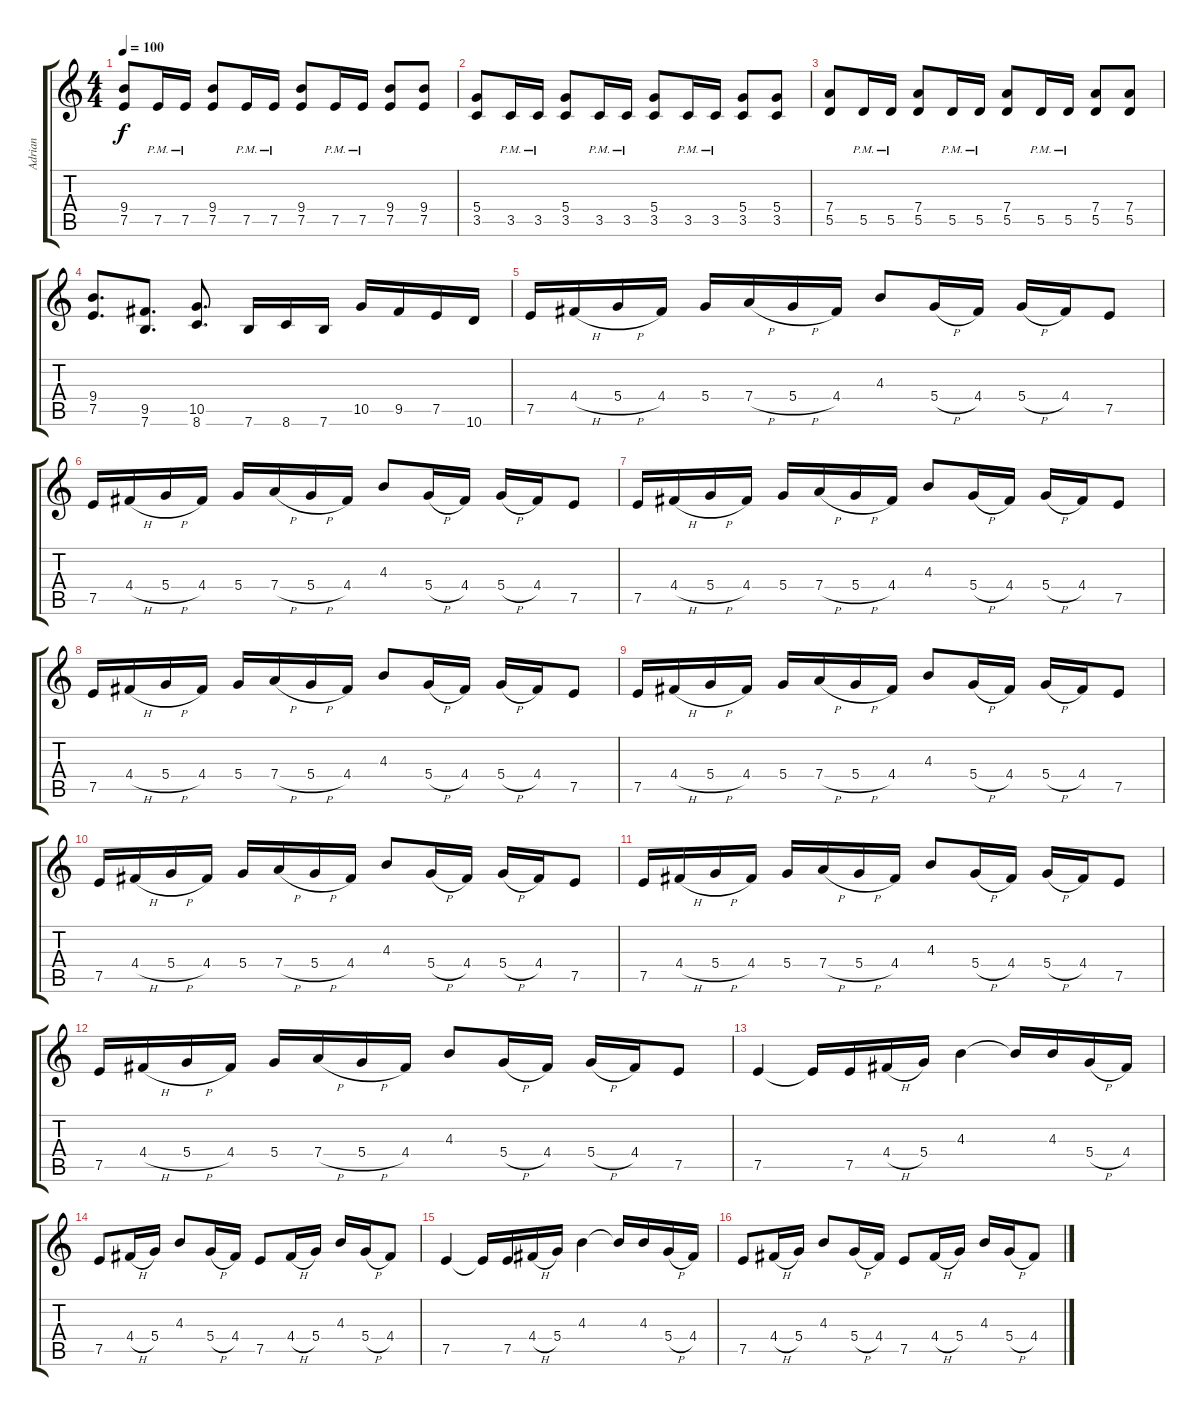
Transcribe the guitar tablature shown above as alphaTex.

\track ("Adrian" "Adrian") {instrument overdrivenguitar}
\staff {score tabs}
\tuning (E4 B3 G3 D3 A2 E2) {hide}
\ts (4 4)
\tempo 100
\clef g2
\ks c
(9.4 7.5).8{dy f} 7.5{pm}.16 7.5{pm}.16 (9.4 7.5).8 7.5{pm}.16 7.5{pm}.16 (9.4 7.5).8 7.5{pm}.16 7.5{pm}.16 (9.4 7.5).8 (9.4 7.5).8 |
(5.4 3.5).8 3.5{pm}.16 3.5{pm}.16 (5.4 3.5).8 3.5{pm}.16 3.5{pm}.16 (5.4 3.5).8 3.5{pm}.16 3.5{pm}.16 (5.4 3.5).8 (5.4 3.5).8 |
(7.4 5.5).8 5.5{pm}.16 5.5{pm}.16 (7.4 5.5).8 5.5{pm}.16 5.5{pm}.16 (7.4 5.5).8 5.5{pm}.16 5.5{pm}.16 (7.4 5.5).8 (7.4 5.5).8 |
(9.4 7.5).8{d} (9.5 7.6).8{d} (10.5 8.6).8{d} 7.6.16 8.6.16 7.6.16 10.5.16 9.5.16 7.5.16 10.6.16 |
7.5.16 4.4{h}.16 5.4{h}.16 4.4.16 5.4.16 7.4{h}.16 5.4{h}.16 4.4.16 4.3.8 5.4{h}.16 4.4.16 5.4{h}.16 4.4.16 7.5.8 |
7.5.16 4.4{h}.16 5.4{h}.16 4.4.16 5.4.16 7.4{h}.16 5.4{h}.16 4.4.16 4.3.8 5.4{h}.16 4.4.16 5.4{h}.16 4.4.16 7.5.8 |
7.5.16 4.4{h}.16 5.4{h}.16 4.4.16 5.4.16 7.4{h}.16 5.4{h}.16 4.4.16 4.3.8 5.4{h}.16 4.4.16 5.4{h}.16 4.4.16 7.5.8 |
7.5.16 4.4{h}.16 5.4{h}.16 4.4.16 5.4.16 7.4{h}.16 5.4{h}.16 4.4.16 4.3.8 5.4{h}.16 4.4.16 5.4{h}.16 4.4.16 7.5.8 |
7.5.16 4.4{h}.16 5.4{h}.16 4.4.16 5.4.16 7.4{h}.16 5.4{h}.16 4.4.16 4.3.8 5.4{h}.16 4.4.16 5.4{h}.16 4.4.16 7.5.8 |
7.5.16 4.4{h}.16 5.4{h}.16 4.4.16 5.4.16 7.4{h}.16 5.4{h}.16 4.4.16 4.3.8 5.4{h}.16 4.4.16 5.4{h}.16 4.4.16 7.5.8 |
7.5.16 4.4{h}.16 5.4{h}.16 4.4.16 5.4.16 7.4{h}.16 5.4{h}.16 4.4.16 4.3.8 5.4{h}.16 4.4.16 5.4{h}.16 4.4.16 7.5.8 |
7.5.16 4.4{h}.16 5.4{h}.16 4.4.16 5.4.16 7.4{h}.16 5.4{h}.16 4.4.16 4.3.8 5.4{h}.16 4.4.16 5.4{h}.16 4.4.16 7.5.8 |
7.5.4 7.5{t}.16 7.5.16 4.4{h}.16 5.4.16 4.3.4 4.3{t}.16 4.3.16 5.4{h}.16 4.4.16 |
7.5.8 4.4{h}.16 5.4.16 4.3.8 5.4{h}.16 4.4.16 7.5.8 4.4{h}.16 5.4.16 4.3.16 5.4{h}.16 4.4.8 |
7.5.4 7.5{t}.16 7.5.16 4.4{h}.16 5.4.16 4.3.4 4.3{t}.16 4.3.16 5.4{h}.16 4.4.16 |
7.5.8 4.4{h}.16 5.4.16 4.3.8 5.4{h}.16 4.4.16 7.5.8 4.4{h}.16 5.4.16 4.3.16 5.4{h}.16 4.4.8
